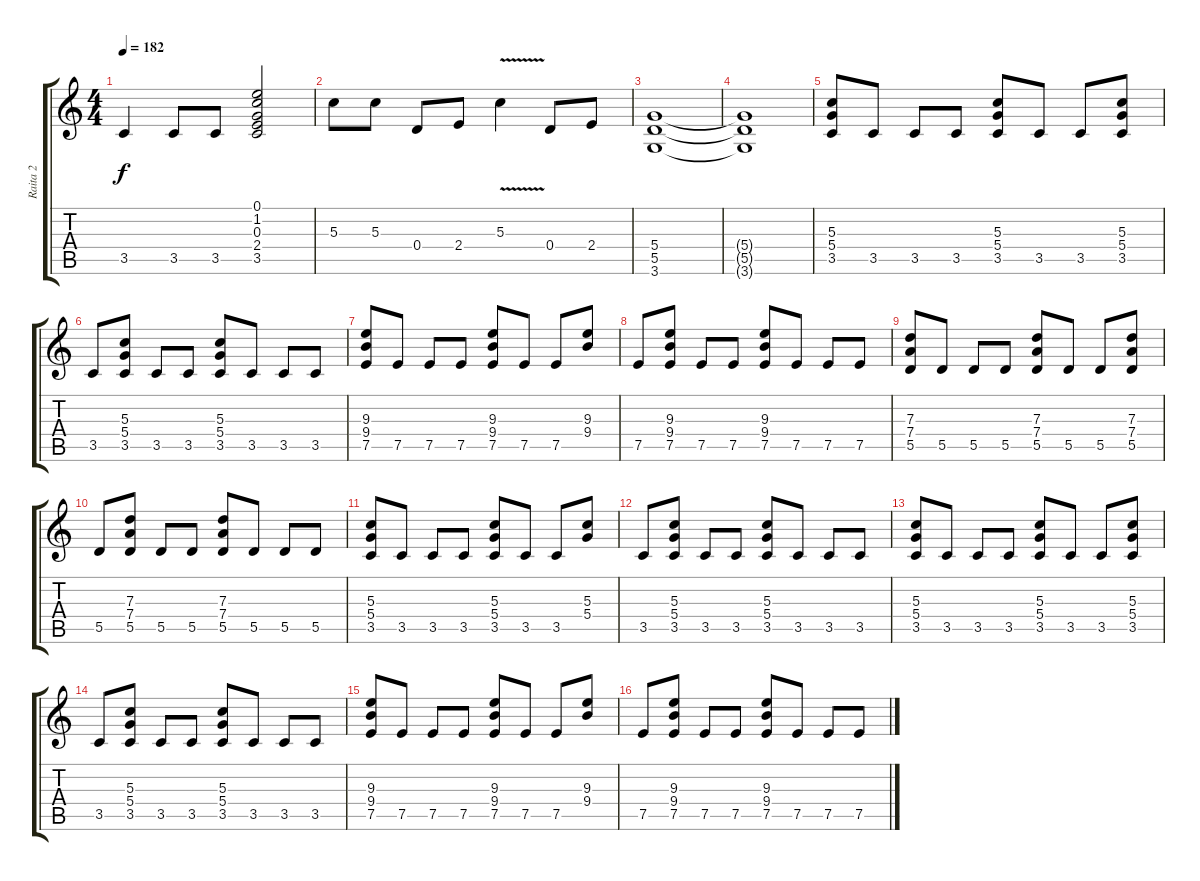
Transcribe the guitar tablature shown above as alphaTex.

\track ("Raita 2" "Raita 2") {instrument distortionguitar}
\staff {score tabs}
\tuning (E4 B3 G3 D3 A2 E2) {hide}
\ts (4 4)
\tempo 182
\clef g2
\ks c
3.5.4{dy f} 3.5.8 3.5.8 (0.1 1.2 0.3 2.4 3.5).2 |
5.3.8 5.3.8 0.4.8 2.4.8 5.3{v}.4 0.4.8 2.4.8 |
(5.4 5.5 3.6).1 |
(5.4{t} 5.5{t} 3.6{t}).1 |
(5.3 5.4 3.5).8 3.5.8 3.5.8 3.5.8 (5.3 5.4 3.5).8 3.5.8 3.5.8 (5.3 5.4 3.5).8 |
3.5.8 (5.3 5.4 3.5).8 3.5.8 3.5.8 (5.3 5.4 3.5).8 3.5.8 3.5.8 3.5.8 |
(9.3 9.4 7.5).8 7.5.8 7.5.8 7.5.8 (9.3 9.4 7.5).8 7.5.8 7.5.8 (9.3 9.4).8 |
7.5.8 (9.3 9.4 7.5).8 7.5.8 7.5.8 (9.3 9.4 7.5).8 7.5.8 7.5.8 7.5.8 |
(7.3 7.4 5.5).8 5.5.8 5.5.8 5.5.8 (7.3 7.4 5.5).8 5.5.8 5.5.8 (7.3 7.4 5.5).8 |
5.5.8 (7.3 7.4 5.5).8 5.5.8 5.5.8 (7.3 7.4 5.5).8 5.5.8 5.5.8 5.5.8 |
(5.3 5.4 3.5).8 3.5.8 3.5.8 3.5.8 (5.3 5.4 3.5).8 3.5.8 3.5.8 (5.3 5.4).8 |
3.5.8 (5.3 5.4 3.5).8 3.5.8 3.5.8 (5.3 5.4 3.5).8 3.5.8 3.5.8 3.5.8 |
(5.3 5.4 3.5).8 3.5.8 3.5.8 3.5.8 (5.3 5.4 3.5).8 3.5.8 3.5.8 (5.3 5.4 3.5).8 |
3.5.8 (5.3 5.4 3.5).8 3.5.8 3.5.8 (5.3 5.4 3.5).8 3.5.8 3.5.8 3.5.8 |
(9.3 9.4 7.5).8 7.5.8 7.5.8 7.5.8 (9.3 9.4 7.5).8 7.5.8 7.5.8 (9.3 9.4).8 |
7.5.8 (9.3 9.4 7.5).8 7.5.8 7.5.8 (9.3 9.4 7.5).8 7.5.8 7.5.8 7.5.8
